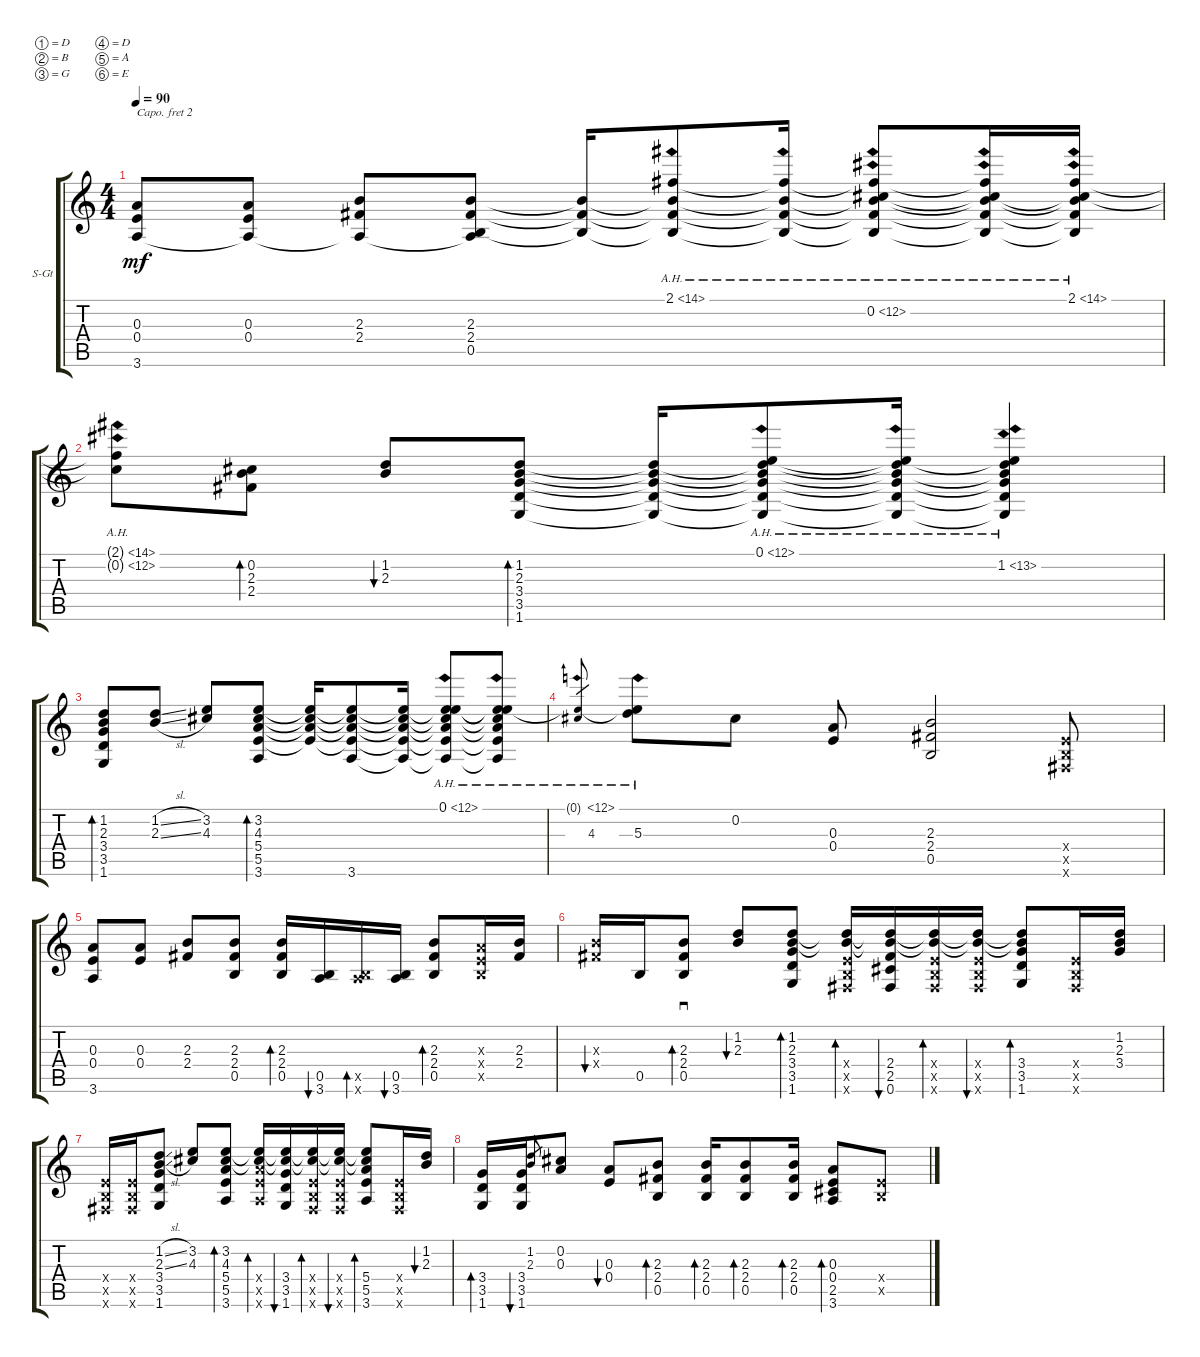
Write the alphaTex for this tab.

\defaultSystemsLayout 4
\bracketExtendMode groupsimilarinstruments
\firstSystemTrackNameOrientation horizontal
\otherSystemsTrackNameOrientation horizontal
\track ("Steel Guitar" "S-Gt") {instrument acousticguitarsteel}
\staff {score tabs}
\capo 2
\tuning (D4 B3 G3 D3 A2 E2)
\ts (4 4)
\tempo 90
\clef g2
\ks c
(3.6 0.4 0.3).8{dy mf instrument acousticguitarsteel} (0.3 0.4 3.6{t}).8 (2.3 2.4 3.6{t}).8 (2.3 2.4 0.5 3.6{t}).8 (2.3{t} 2.4{t} 0.5{t}).16 (2.1{ah 12} 2.3{t} 2.4{t} 0.5{t}).8 (2.3{t} 2.4{t} 0.5{t} 2.1{ah 12 t}).16 (0.2{ah 12} 2.3{t} 2.4{t} 0.5{t} 2.1{ah 12 t}).8 (2.3{t} 2.4{t} 0.5{t} 2.1{ah 12 t} 0.2{ah 12 t}).16 (2.1{ah 12} 2.3{t} 2.4{t} 0.5{t} 0.2{ah 12 t}).16 |
(2.1{ah 12 t} 0.2{ah 12 t}).8 (2.3 2.4 0.2).8{bd 118} (1.2 2.3).8{bu 117} (1.2 2.3 3.4 3.5 1.6).8{bd 116} (1.2{t} 2.3{t} 3.4{t} 3.5{t} 1.6{t}).16 (0.1{ah 12} 1.2{t} 2.3{t} 3.4{t} 3.5{t} 1.6{t}).8 (1.2{t} 2.3{t} 3.4{t} 3.5{t} 1.6{t} 0.1{ah 12 t}).16 (1.2{ah 12} 2.3{t} 3.4{t} 3.5{t} 1.6{t} 0.1{ah 12 t}).4 |
(1.2 2.3 3.4 3.5 1.6).8{bd 115} (1.2{sl} 2.3{sl}).8 (3.2 4.3).8 (3.2 4.3 5.4 5.5 3.6).8{bd 114} (3.2{t} 4.3{t} 5.4{t} 5.5{t}).16 (3.6 3.2{t} 4.3{t} 5.4{t} 5.5{t}).8 (3.2{t} 4.3{t} 5.4{t} 5.5{t} 3.6{t}).16 (0.1{ah 12} 3.2{t} 4.3{t} 5.4{t} 5.5{t} 3.6{t}).8 (0.1{ah 12 t} 5.5{t} 5.4{t} 4.3{t} 3.2{t} 3.6{t}).8 |
(4.3 0.1{ah 12 t}).8{gr} (5.3 0.1{ah 12 t}).8 0.2.8 (0.3 0.4).8 (2.3 2.4 0.5).2 (0.4{x} 0.5{x} 0.6{x}).8 |
(3.6 0.4 0.3).8 (0.3 0.4).8 (2.3 2.4).8 (2.3 2.4 0.5).8 (2.3 2.4 0.5).16{bd 60} (3.6 0.5).16{bu 60} (3.6{x} 0.5{x}).16{bd 60} (3.6 0.5).16{bu 60} (2.3 2.4 0.5).8{bd 59} (0.5{x} 0.4{x} 0.3{x}).16 (2.3 2.4).16 |
(2.3{x} 2.4{x}).16{bu 58} 0.5.16 (0.5 2.3 2.4).8{sd bd 56} (1.2 2.3).8{bu 55} (1.2 2.3 3.4 3.5 1.6).8{bd 54} (0.4{x} 0.5{x} 0.6{x} 1.2{t} 2.3{t}).16{bd 54} (2.4 2.5 0.6 1.2{t} 2.3{t}).16{bu 54} (0.4{x} 0.5{x} 0.6{x} 1.2{t} 2.3{t}).16{bd 54} (0.6{x} 0.5{x} 0.4{x} 1.2{t} 2.3{t}).16{bu 54} (3.4 3.5 1.6 1.2{t} 2.3{t}).8{bd 54} (0.4{x} 0.5{x} 0.6{x}).16 (1.2 2.3 3.4).16 |
(0.4{x} 0.5{x} 0.6{x}).16 (0.6{x} 0.5{x} 0.4{x}).16 (1.2{sl} 2.3{sl} 3.4 3.5 1.6).8 (3.2 4.3).8 (3.2 4.3 5.4 5.5 3.6).8{bd 53} (5.4{x} 5.5{x} 3.6{x} 4.3{t} 3.2{t}).16{bd 52} (3.4 3.5 1.6 4.3{t} 3.2{t}).16{bu 51} (0.4{x} 0.5{x} 0.6{x} 4.3{t} 3.2{t}).16{bd 51} (0.6{x} 0.5{x} 0.4{x} 4.3{t} 3.2{t}).16{bu 51} (5.4 5.5 3.6 4.3{t} 3.2{t}).8{bd 51} (0.5{x} 0.6{x} 0.4{x}).16 (1.2 2.3).16{bu 51} |
(3.4 3.5 1.6).16{bd 51} (3.4 3.5 1.6).16{bu 50} (1.2 2.3).8{gr} (0.2 0.3).8 (0.3 0.4).8{bu 49} (2.3 2.4 0.5).8{bd 38} (2.3 2.4 0.5).16{bd 37} (2.3 2.4 0.5).8{bd 37} (2.3 2.4 0.5).16{bd 36} (3.6 2.5 0.4 0.3).8{bd 35} (0.4{x} 0.5{x}).8
